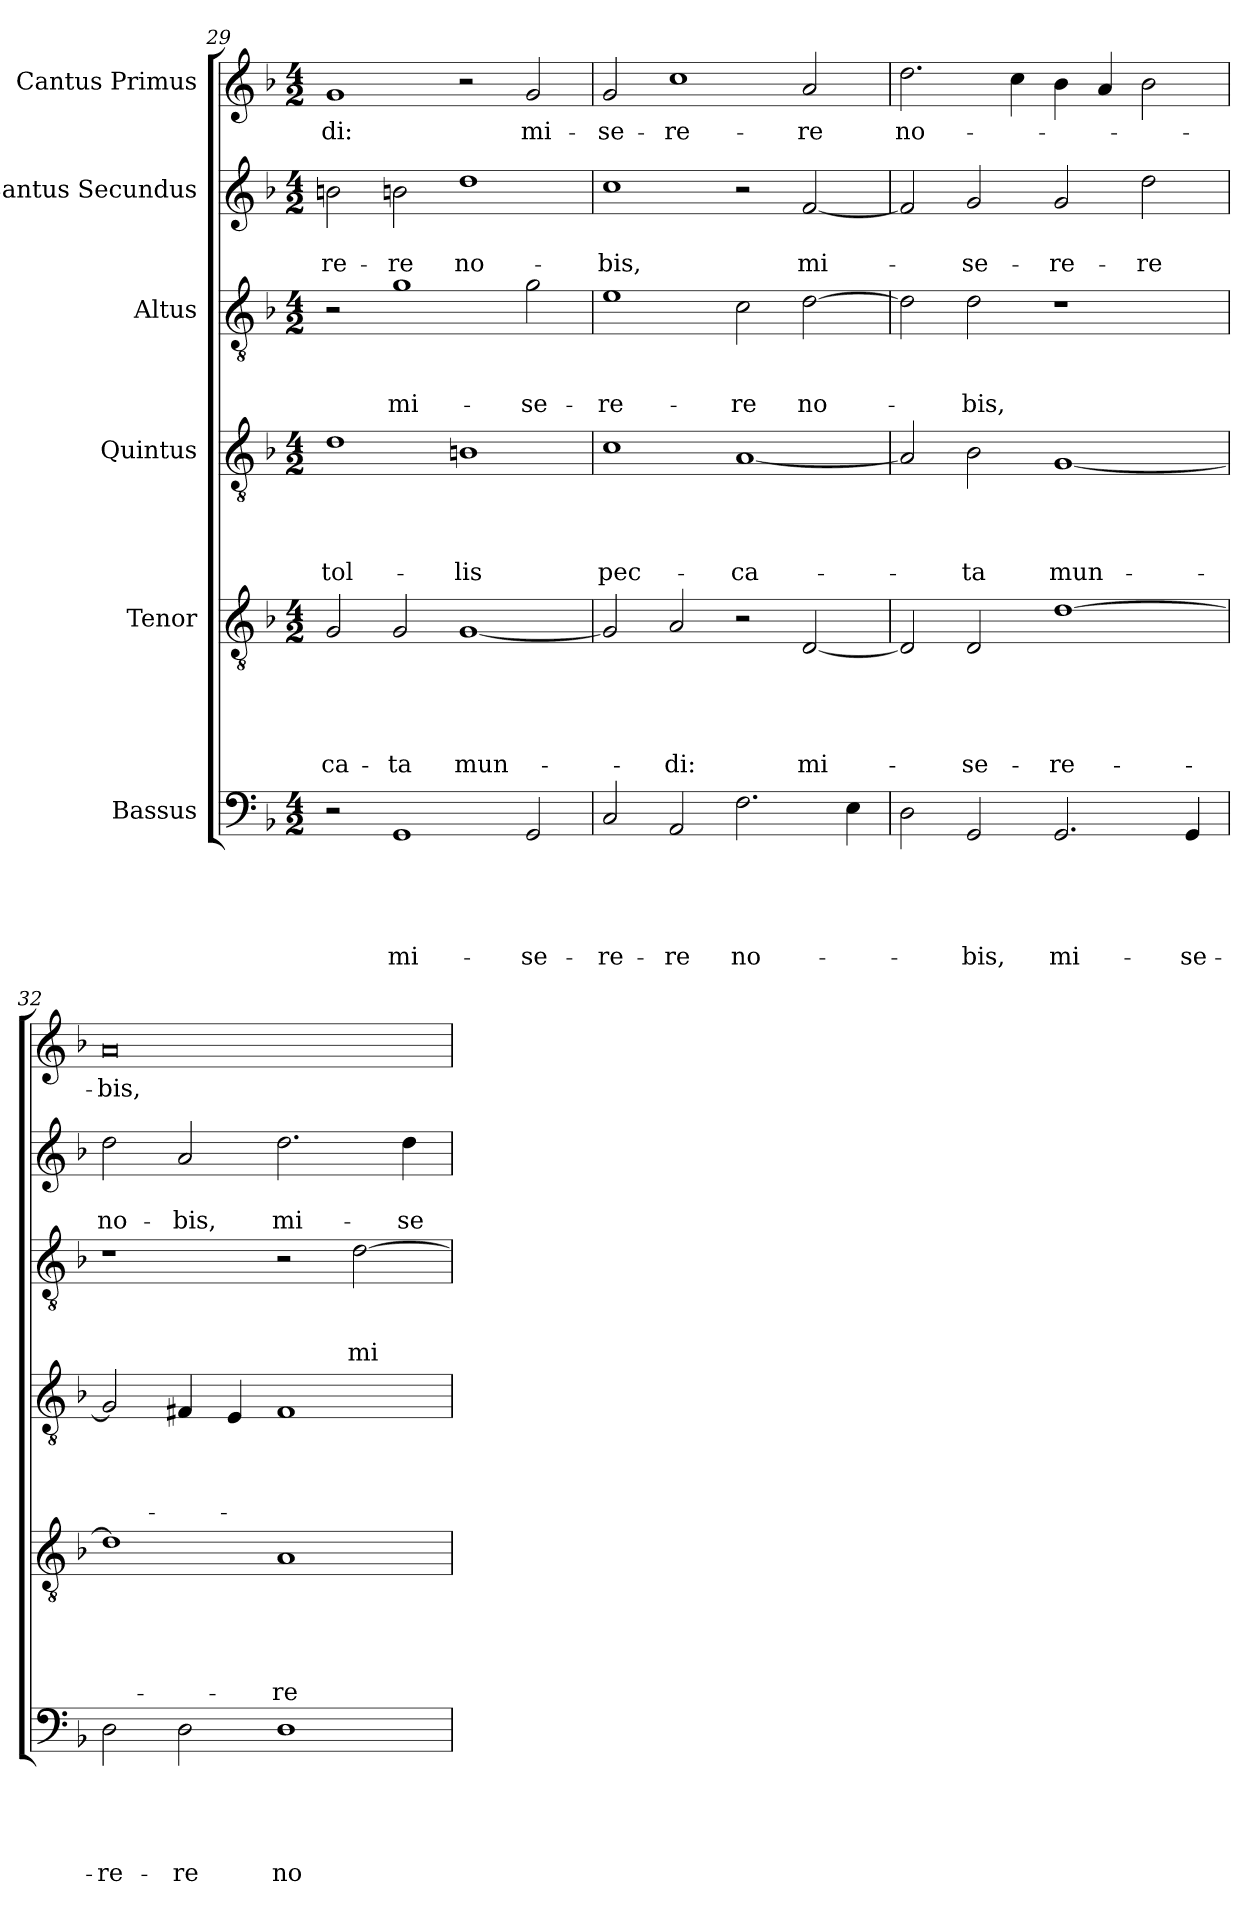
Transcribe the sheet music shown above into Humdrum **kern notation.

**kern	**text	**text	**text	**text	**text	**kern	**text	**text	**text	**text	**text	**kern	**text	**text	**text	**text	**kern	**text	**text	**text	**kern	**text	**text	**kern	**text
*part6	*part6	*part6	*part6	*part6	*part6	*part5	*part5	*part5	*part5	*part5	*part5	*part4	*part4	*part4	*part4	*part4	*part3	*part3	*part3	*part3	*part2	*part2	*part2	*part1	*part1
*staff6	*staff6	*staff6	*staff6	*staff6	*staff6	*staff5	*staff5	*staff5	*staff5	*staff5	*staff5	*staff4	*staff4	*staff4	*staff4	*staff4	*staff3	*staff3	*staff3	*staff3	*staff2	*staff2	*staff2	*staff1	*staff1
*I"Bassus	*	*	*	*	*	*I"Tenor	*	*	*	*	*	*I"Quintus	*	*	*	*	*I"Altus	*	*	*	*I"Cantus Secundus	*	*	*I"Cantus Primus	*
*clefF4	*	*	*	*	*	*clefGv2	*	*	*	*	*	*clefGv2	*	*	*	*	*clefGv2	*	*	*	*clefG2	*	*	*clefG2	*
*k[b-]	*	*	*	*	*	*k[b-]	*	*	*	*	*	*k[b-]	*	*	*	*	*k[b-]	*	*	*	*k[b-]	*	*	*k[b-]	*
*M4/2	*	*	*	*	*	*M4/2	*	*	*	*	*	*M4/2	*	*	*	*	*M4/2	*	*	*	*M4/2	*	*	*M4/2	*
=29	=29	=29	=29	=29	=29	=29	=29	=29	=29	=29	=29	=29	=29	=29	=29	=29	=29	=29	=29	=29	=29	=29	=29	=29	=29
2r	.	.	.	.	.	2G/	.	.	.	.	-ca-	1d\	.	.	.	tol-	2r	.	.	.	2bn\	.	-re-	1g/	-di:
1GG/	.	.	.	.	mi-	2G/	.	.	.	.	-ta	.	.	.	.	.	1g\	.	.	mi-	2bn\	.	-re	.	.
.	.	.	.	.	.	[1G/	.	.	.	.	mun-	1Bn\	.	.	.	-lis	.	.	.	.	1dd\	.	no-	2r	.
2GG/	.	.	.	.	-se-	.	.	.	.	.	.	.	.	.	.	.	2g\	.	.	-se-	.	.	.	2g/	mi-
=30	=30	=30	=30	=30	=30	=30	=30	=30	=30	=30	=30	=30	=30	=30	=30	=30	=30	=30	=30	=30	=30	=30	=30	=30	=30
2C/	.	.	.	.	-re-	2G/]	.	.	.	.	.	1c\	.	.	.	pec-	1e\	.	.	-re-	1cc\	.	-bis,	2g/	-se-
2AA/	.	.	.	.	-re	2A/	.	.	.	.	-di:	.	.	.	.	.	.	.	.	.	.	.	.	1cc\	-re-
2.F\	.	.	.	.	no-	2r	.	.	.	.	.	[1A/	.	.	.	-ca-	2c\	.	.	-re	2r	.	.	.	.
.	.	.	.	.	.	[2D/	.	.	.	.	mi-	.	.	.	.	.	[2d\	.	.	no-	[2f/	.	mi-	2a/	-re
4E\	.	.	.	.	.	.	.	.	.	.	.	.	.	.	.	.	.	.	.	.	.	.	.	.	.
=31	=31	=31	=31	=31	=31	=31	=31	=31	=31	=31	=31	=31	=31	=31	=31	=31	=31	=31	=31	=31	=31	=31	=31	=31	=31
2D\	.	.	.	.	.	2D/]	.	.	.	.	.	2A/]	.	.	.	.	2d\]	.	.	.	2f/]	.	.	2.dd\	no-
2GG/	.	.	.	.	-bis,	2D/	.	.	.	.	-se-	2B-\	.	.	.	-ta	2d\	.	.	-bis,	2g/	.	-se-	.	.
.	.	.	.	.	.	.	.	.	.	.	.	.	.	.	.	.	.	.	.	.	.	.	.	4cc\	.
2.GG/	.	.	.	.	mi-	[1d\	.	.	.	.	-re-	[1G/	.	.	.	mun-	1r	.	.	.	2g/	.	-re-	4b-\	.
.	.	.	.	.	.	.	.	.	.	.	.	.	.	.	.	.	.	.	.	.	.	.	.	4a/	.
.	.	.	.	.	.	.	.	.	.	.	.	.	.	.	.	.	.	.	.	.	2dd\	.	-re	2b-\	.
4GG/	.	.	.	.	-se-	.	.	.	.	.	.	.	.	.	.	.	.	.	.	.	.	.	.	.	.
=32	=32	=32	=32	=32	=32	=32	=32	=32	=32	=32	=32	=32	=32	=32	=32	=32	=32	=32	=32	=32	=32	=32	=32	=32	=32
2D\	.	.	.	.	-re-	1d\]	.	.	.	.	.	2G/]	.	.	.	.	1r	.	.	.	2dd\	.	no-	0a/	-bis,
2D\	.	.	.	.	-re	.	.	.	.	.	.	4F#X/	.	.	.	.	.	.	.	.	2a/	.	-bis,	.	.
.	.	.	.	.	.	.	.	.	.	.	.	4E/	.	.	.	.	.	.	.	.	.	.	.	.	.
1D\	.	.	.	.	no-	1A/	.	.	.	.	-re	1F#/	.	.	.	.	2r	.	.	.	2.dd\	.	mi-	.	.
.	.	.	.	.	.	.	.	.	.	.	.	.	.	.	.	.	[2d\	.	.	mi-	.	.	.	.	.
.	.	.	.	.	.	.	.	.	.	.	.	.	.	.	.	.	.	.	.	.	4dd\	.	-se-	.	.
=	=	=	=	=	=	=	=	=	=	=	=	=	=	=	=	=	=	=	=	=	=	=	=	=	=
*-	*-	*-	*-	*-	*-	*-	*-	*-	*-	*-	*-	*-	*-	*-	*-	*-	*-	*-	*-	*-	*-	*-	*-	*-	*-
